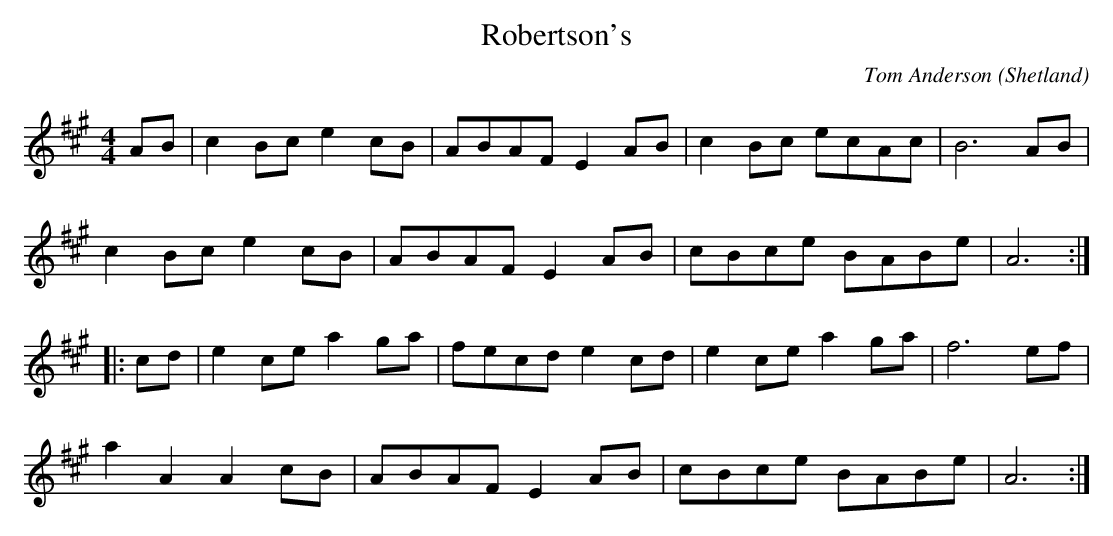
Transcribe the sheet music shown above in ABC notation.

X:1
T:Robertson's
C:Tom Anderson
M:4/4
O:Shetland
K:A major
AB |\
c2Bc e2cB | ABAF E2AB | \
c2Bc ecAc | B6 AB |
c2Bc e2cB | ABAF E2AB | \
cBce BABe | A6 ::
cd |\
e2ce a2ga | fecd e2cd | \
e2ce a2ga | f6 ef |
a2A2 A2cB | ABAF E2AB | \
cBce BABe | A6 :|
